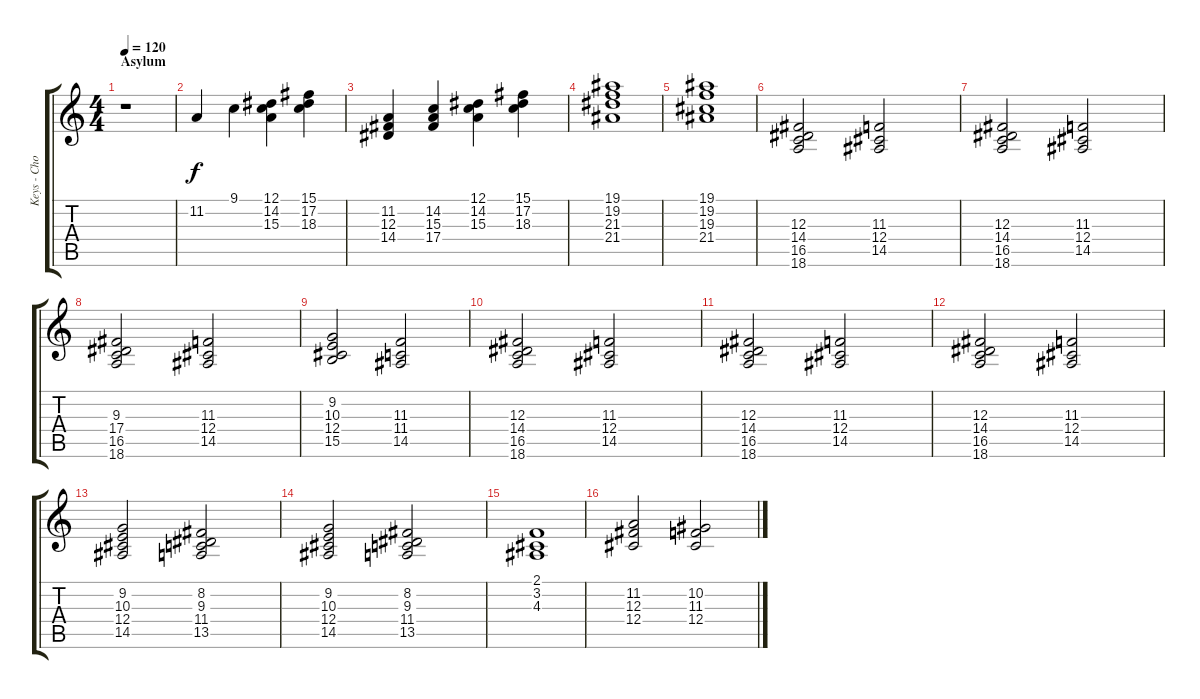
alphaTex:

\track ("Keys - Chord II" "Keys - Cho") {instrument stringensemble1}
\staff {score tabs}
\tuning (Eb4 Bb3 Gb3 Db3 Ab2 Eb2) {hide}
\ts (4 4)
\section ("" "Asylum")
\tempo 120
\clef g2
\ks c
r.1{dy f instrument stringensemble1} |
11.2.4{volume 9 instrument reedorgan} 9.1.4 (12.1 14.2 15.3).4 (15.1 17.2 18.3).4 |
(11.2 12.3 14.4).4 (14.2 15.3 17.4).4 (12.1 14.2 15.3).4 (15.1 17.2 18.3).4 |
(19.1 19.2 21.3 21.4).1{instrument reedorgan} |
(19.1 19.2 19.3 21.4).1 |
(12.3 14.4 16.5 18.6).2 (11.3 12.4 14.5).2 |
(12.3 14.4 16.5 18.6).2 (11.3 12.4 14.5).2 |
(9.3 17.4 16.5 18.6).2{instrument reedorgan} (11.3 12.4 14.5).2 |
(9.2 10.3 12.4 15.5).2 (11.3 11.4 14.5).2 |
(12.3 14.4 16.5 18.6).2{instrument reedorgan} (11.3 12.4 14.5).2 |
(12.3 14.4 16.5 18.6).2 (11.3 12.4 14.5).2 |
(12.3 14.4 16.5 18.6).2{instrument reedorgan} (11.3 12.4 14.5).2 |
(9.2 10.3 12.4 14.5).2 (8.2 9.3 11.4 13.5).2 |
(9.2 10.3 12.4 14.5).2 (8.2 9.3 11.4 13.5).2 |
(2.1 3.2 4.3).1 |
(11.2 12.3 12.4).2{volume 9 instrument stringensemble2} (10.2 11.3 12.4).2
